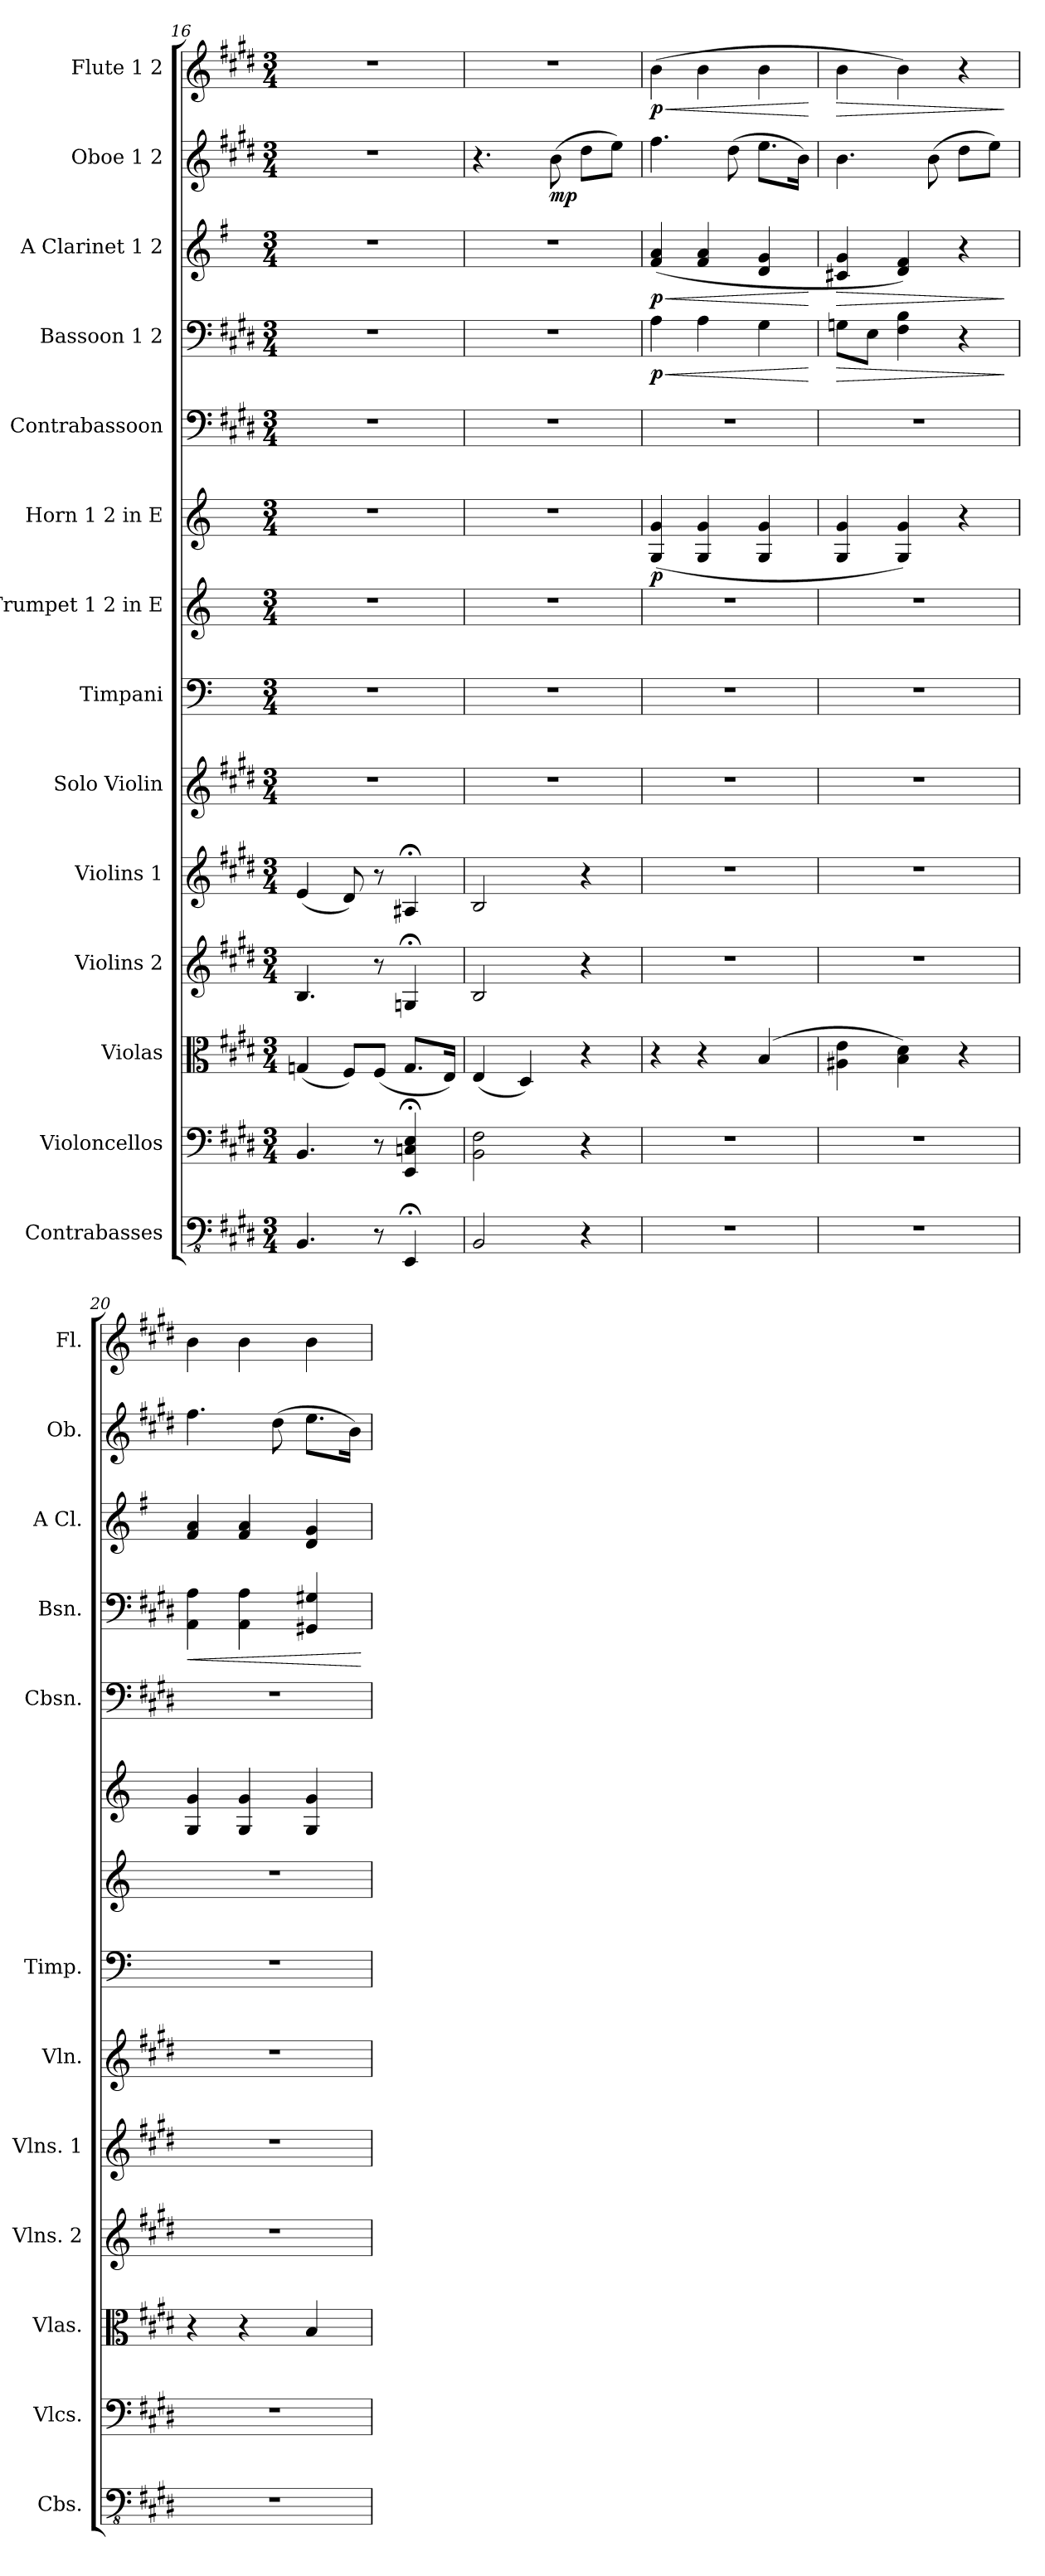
**kern	**kern	**kern	**kern	**kern	**kern	**kern	**kern	**kern	**dynam	**kern	**kern	**dynam	**kern	**dynam	**kern	**dynam	**kern	**dynam
*part14	*part13	*part12	*part11	*part10	*part9	*part8	*part7	*part6	*part6	*part5	*part4	*part4	*part3	*part3	*part2	*part2	*part1	*part1
*staff14	*staff13	*staff12	*staff11	*staff10	*staff9	*staff8	*staff7	*staff6	*staff6	*staff5	*staff4	*staff4	*staff3	*staff3	*staff2	*staff2	*staff1	*staff1
*I"Contrabasses	*I"Violoncellos	*I"Violas	*I"Violins 2	*I"Violins 1	*I"Solo Violin	*I"Timpani	*I"Trumpet 1 2 in E	*I"Horn 1 2 in E	*	*I"Contrabassoon	*I"Bassoon 1 2	*	*I"A Clarinet 1 2	*	*I"Oboe 1 2	*	*I"Flute 1 2	*
*I'Cbs.	*I'Vlcs.	*I'Vlas.	*I'Vlns. 2	*I'Vlns. 1	*I'Vln.	*I'Timp.	*	*	*	*I'Cbsn.	*I'Bsn.	*	*I'A Cl.	*	*I'Ob.	*	*I'Fl.	*
*clefFv4	*clefF4	*clefC3	*clefG2	*clefG2	*clefG2	*clefF4	*clefG2	*clefG2	*	*clefF4	*clefF4	*	*clefG2	*	*clefG2	*	*clefG2	*
*	*	*	*	*	*	*	*ITrd-2c-4	*ITrd5c8	*	*ITrd7c12	*	*	*ITrd2c3	*	*	*	*	*
*k[f#c#g#d#]	*k[f#c#g#d#]	*k[f#c#g#d#]	*k[f#c#g#d#]	*k[f#c#g#d#]	*k[f#c#g#d#]	*k[]	*k[f#c#g#d#]	*k[f#c#g#d#]	*	*k[f#c#g#d#]	*k[f#c#g#d#]	*	*k[f#c#g#d#]	*	*k[f#c#g#d#]	*	*k[f#c#g#d#]	*
*M3/4	*M3/4	*M3/4	*M3/4	*M3/4	*M3/4	*M3/4	*M3/4	*M3/4	*	*M3/4	*M3/4	*	*M3/4	*	*M3/4	*	*M3/4	*
=16	=16	=16	=16	=16	=16	=16	=16	=16	=16	=16	=16	=16	=16	=16	=16	=16	=16	=16
4.BBB/	4.BB/	(<4Gn/	4.B/	(<4e/	2.r	2.r	2.r	2.r	.	2.r	2.r	.	2.r	.	2.r	.	2.r	.
.	.	8F#/L)	.	8d#/)	.	.	.	.	.	.	.	.	.	.	.	.	.	.
8r	8r	(<8F#/J	8r	8r	.	.	.	.	.	.	.	.	.	.	.	.	.	.
4EEE;</	4EE/;< 4Cn/;< 4E/;<	8.G/L	4Gn;</	4A#X;</	.	.	.	.	.	.	.	.	.	.	.	.	.	.
.	.	16E/Jk)	.	.	.	.	.	.	.	.	.	.	.	.	.	.	.	.
=17	=17	=17	=17	=17	=17	=17	=17	=17	=17	=17	=17	=17	=17	=17	=17	=17	=17	=17
2BBB/	2BB\ 2F#\	(<4E/	2B/	2B/	2.r	2.r	2.r	2.r	.	2.r	2.r	.	2.r	.	4.r	.	2.r	.
.	.	4D#/)	.	.	.	.	.	.	.	.	.	.	.	.	.	.	.	.
!	!	!	!	!	!	!	!	!	!	!	!	!	!	!	!	!LO:DY:b	!	!
.	.	.	.	.	.	.	.	.	.	.	.	.	.	.	(>8b\	mp	.	.
4r	4r	4r	4r	4r	.	.	.	.	.	.	.	.	.	.	8dd#\L	.	.	.
.	.	.	.	.	.	.	.	.	.	.	.	.	.	.	8ee\J)	.	.	.
=18	=18	=18	=18	=18	=18	=18	=18	=18	=18	=18	=18	=18	=18	=18	=18	=18	=18	=18
!	!	!	!	!	!	!	!	!	!LO:DY:b	!	!	!LO:HP:b	!	!LO:HP:b	!	!	!	!LO:HP:b
!	!	!	!	!	!	!	!	!	!	!	!	!LO:DY:n=1:b	!	!LO:DY:n=1:b	!	!	!	!LO:DY:n=1:b
2.r	2.r	4r	2.r	2.r	2.r	2.r	2.r	(>4BB/ 4B/	p	2.r	4A\	< p	(>4d#/ 4f#/	< p	4.ff#\	.	(>4b\	< p
.	.	4r	.	.	.	.	.	4BB/ 4B/	.	.	4A\	.	4d#/ 4f#/	.	.	.	4b\	.
.	.	.	.	.	.	.	.	.	.	.	.	.	.	.	(>8dd#\	.	.	.
.	.	(<4B/	.	.	.	.	.	4BB/ 4B/	.	.	4G#\	.	4B/ 4e/	.	8.ee\L	.	4b\	.
.	.	.	.	.	.	.	.	.	.	.	.	.	.	.	16b\Jk)	.	.	.
.	.	.	.	.	.	.	.	.	.	.	.	[	.	[	.	.	.	[
=19	=19	=19	=19	=19	=19	=19	=19	=19	=19	=19	=19	=19	=19	=19	=19	=19	=19	=19
!	!	!	!	!	!	!	!	!	!	!	!	!LO:HP:b	!	!LO:HP:b	!	!	!	!LO:HP:b
2.r	2.r	4A#X\ 4e\	2.r	2.r	2.r	2.r	2.r	4BB/ 4B/	.	2.r	8Gn\L	>	4A#X/ 4e/	>	4.b\	.	4b\	>
.	.	.	.	.	.	.	.	.	.	.	8E\J	.	.	.	.	.	.	.
.	.	4B\ 4d#\)	.	.	.	.	.	4BB/ 4B/)	.	.	4F#\ 4B\	.	4B/ 4d#/)	.	.	.	4b\)	.
.	.	.	.	.	.	.	.	.	.	.	.	.	.	.	(>8b\	.	.	.
.	.	4r	.	.	.	.	.	4r	.	.	4r	.	4r	.	8dd#\L	.	4r	.
.	.	.	.	.	.	.	.	.	.	.	.	.	.	.	8ee\J)	.	.	.
.	.	.	.	.	.	.	.	.	.	.	.	]	.	]	.	.	.	]
=20	=20	=20	=20	=20	=20	=20	=20	=20	=20	=20	=20	=20	=20	=20	=20	=20	=20	=20
!	!	!	!	!	!	!	!	!	!	!	!	!LO:HP:b	!	!	!	!	!	!
2.r	2.r	4r	2.r	2.r	2.r	2.r	2.r	4BB/ 4B/	.	2.r	4AA\ 4A\	<	4d#/ 4f#/	.	4.ff#\	.	4b\	.
.	.	4r	.	.	.	.	.	4BB/ 4B/	.	.	4AA\ 4A\	.	4d#/ 4f#/	.	.	.	4b\	.
.	.	.	.	.	.	.	.	.	.	.	.	.	.	.	(>8dd#\	.	.	.
.	.	4B/	.	.	.	.	.	4BB/ 4B/	.	.	4GG#X/ 4G#X/	.	4B/ 4e/	.	8.ee\L	.	4b\	.
.	.	.	.	.	.	.	.	.	.	.	.	.	.	.	16b\Jk)	.	.	.
.	.	.	.	.	.	.	.	.	.	.	.	[	.	.	.	.	.	.
=	=	=	=	=	=	=	=	=	=	=	=	=	=	=	=	=	=	=
*-	*-	*-	*-	*-	*-	*-	*-	*-	*-	*-	*-	*-	*-	*-	*-	*-	*-	*-
